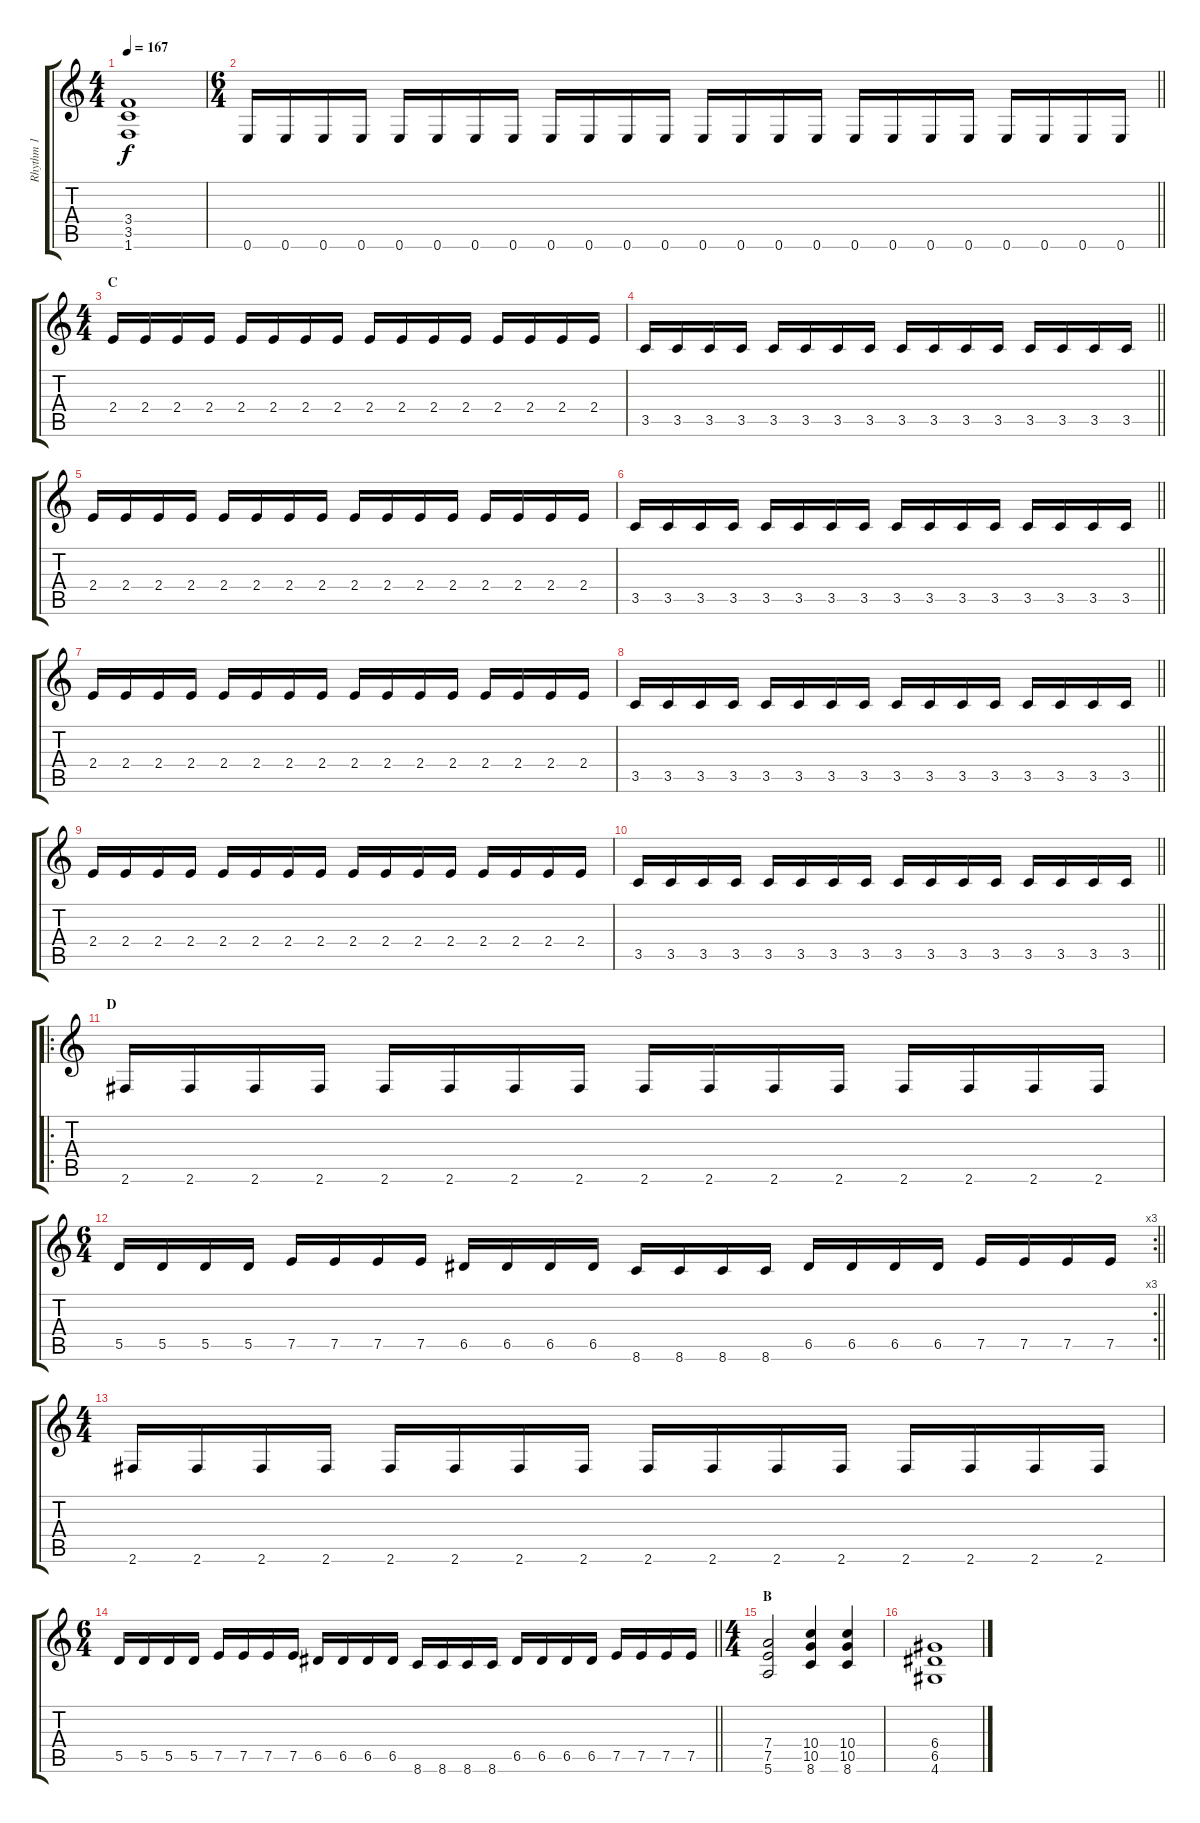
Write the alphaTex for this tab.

\track ("Rhythm 1" "Rhythm 1") {instrument distortionguitar}
\staff {score tabs}
\tuning (E4 B3 G3 D3 A2 E2) {hide}
\ts (4 4)
\tempo 167
\clef g2
\ks c
(3.4 3.5 1.6).1{dy f} |
\ts (6 4)
\barLineRight lightlight
0.6.16 0.6.16 0.6.16 0.6.16 0.6.16 0.6.16 0.6.16 0.6.16 0.6.16 0.6.16 0.6.16 0.6.16 0.6.16 0.6.16 0.6.16 0.6.16 0.6.16 0.6.16 0.6.16 0.6.16 0.6.16 0.6.16 0.6.16 0.6.16 |
\ts (4 4)
\section ("" "C")
2.4.16 2.4.16 2.4.16 2.4.16 2.4.16 2.4.16 2.4.16 2.4.16 2.4.16 2.4.16 2.4.16 2.4.16 2.4.16 2.4.16 2.4.16 2.4.16 |
\barLineRight lightlight
3.5.16 3.5.16 3.5.16 3.5.16 3.5.16 3.5.16 3.5.16 3.5.16 3.5.16 3.5.16 3.5.16 3.5.16 3.5.16 3.5.16 3.5.16 3.5.16 |
\section ("" "")
2.4.16 2.4.16 2.4.16 2.4.16 2.4.16 2.4.16 2.4.16 2.4.16 2.4.16 2.4.16 2.4.16 2.4.16 2.4.16 2.4.16 2.4.16 2.4.16 |
\barLineRight lightlight
3.5.16 3.5.16 3.5.16 3.5.16 3.5.16 3.5.16 3.5.16 3.5.16 3.5.16 3.5.16 3.5.16 3.5.16 3.5.16 3.5.16 3.5.16 3.5.16 |
\section ("" "")
2.4.16 2.4.16 2.4.16 2.4.16 2.4.16 2.4.16 2.4.16 2.4.16 2.4.16 2.4.16 2.4.16 2.4.16 2.4.16 2.4.16 2.4.16 2.4.16 |
\barLineRight lightlight
3.5.16 3.5.16 3.5.16 3.5.16 3.5.16 3.5.16 3.5.16 3.5.16 3.5.16 3.5.16 3.5.16 3.5.16 3.5.16 3.5.16 3.5.16 3.5.16 |
\section ("" "")
2.4.16 2.4.16 2.4.16 2.4.16 2.4.16 2.4.16 2.4.16 2.4.16 2.4.16 2.4.16 2.4.16 2.4.16 2.4.16 2.4.16 2.4.16 2.4.16 |
\barLineRight lightlight
3.5.16 3.5.16 3.5.16 3.5.16 3.5.16 3.5.16 3.5.16 3.5.16 3.5.16 3.5.16 3.5.16 3.5.16 3.5.16 3.5.16 3.5.16 3.5.16 |
\ro
\section ("" "D")
2.6.16 2.6.16 2.6.16 2.6.16 2.6.16 2.6.16 2.6.16 2.6.16 2.6.16 2.6.16 2.6.16 2.6.16 2.6.16 2.6.16 2.6.16 2.6.16 |
\rc 3
\ts (6 4)
\barLineRight lightlight
5.5.16 5.5.16 5.5.16 5.5.16 7.5.16 7.5.16 7.5.16 7.5.16 6.5.16 6.5.16 6.5.16 6.5.16 8.6.16 8.6.16 8.6.16 8.6.16 6.5.16 6.5.16 6.5.16 6.5.16 7.5.16 7.5.16 7.5.16 7.5.16 |
\ts (4 4)
\section ("" "")
2.6.16 2.6.16 2.6.16 2.6.16 2.6.16 2.6.16 2.6.16 2.6.16 2.6.16 2.6.16 2.6.16 2.6.16 2.6.16 2.6.16 2.6.16 2.6.16 |
\ts (6 4)
\barLineRight lightlight
5.5.16 5.5.16 5.5.16 5.5.16 7.5.16 7.5.16 7.5.16 7.5.16 6.5.16 6.5.16 6.5.16 6.5.16 8.6.16 8.6.16 8.6.16 8.6.16 6.5.16 6.5.16 6.5.16 6.5.16 7.5.16 7.5.16 7.5.16 7.5.16 |
\ts (4 4)
\section ("" "B")
(7.4 7.5 5.6).2 (10.4 10.5 8.6).4 (10.4 10.5 8.6).4 |
(6.4 6.5 4.6).1
